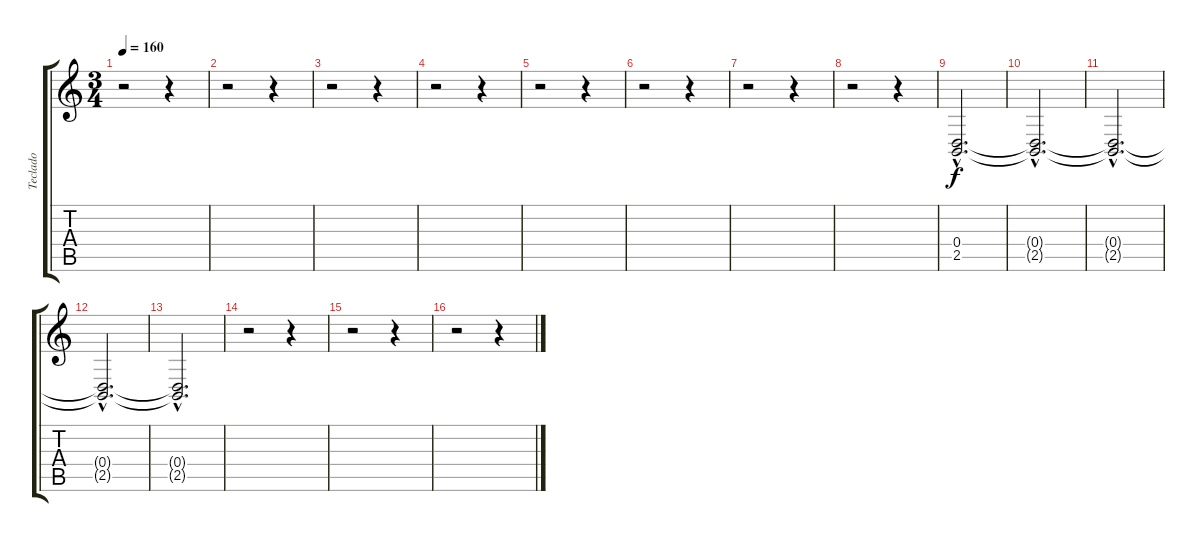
\track ("Teclado" "Teclado") {instrument applause}
\staff {score tabs}
\tuning (E4 B3 G3 D3 A2 E2) {hide}
\ts (3 4)
\tempo 160
\clef g2
\ks c
r.2{dy f} r.4 |
r.2 r.4 |
r.2 r.4 |
r.2 r.4 |
r.2 r.4 |
r.2 r.4 |
r.2 r.4 |
r.2 r.4 |
(0.4{hac} 2.5{hac}).2{d volume 7} |
(0.4{hac t} 2.5{hac t}).2{d} |
(0.4{hac t} 2.5{hac t}).2{d volume 2} |
(0.4{hac t} 2.5{hac t}).2{d} |
(0.4{hac t} 2.5{hac t}).2{d volume 5} |
r.2 r.4 |
r.2 r.4 |
r.2 r.4
